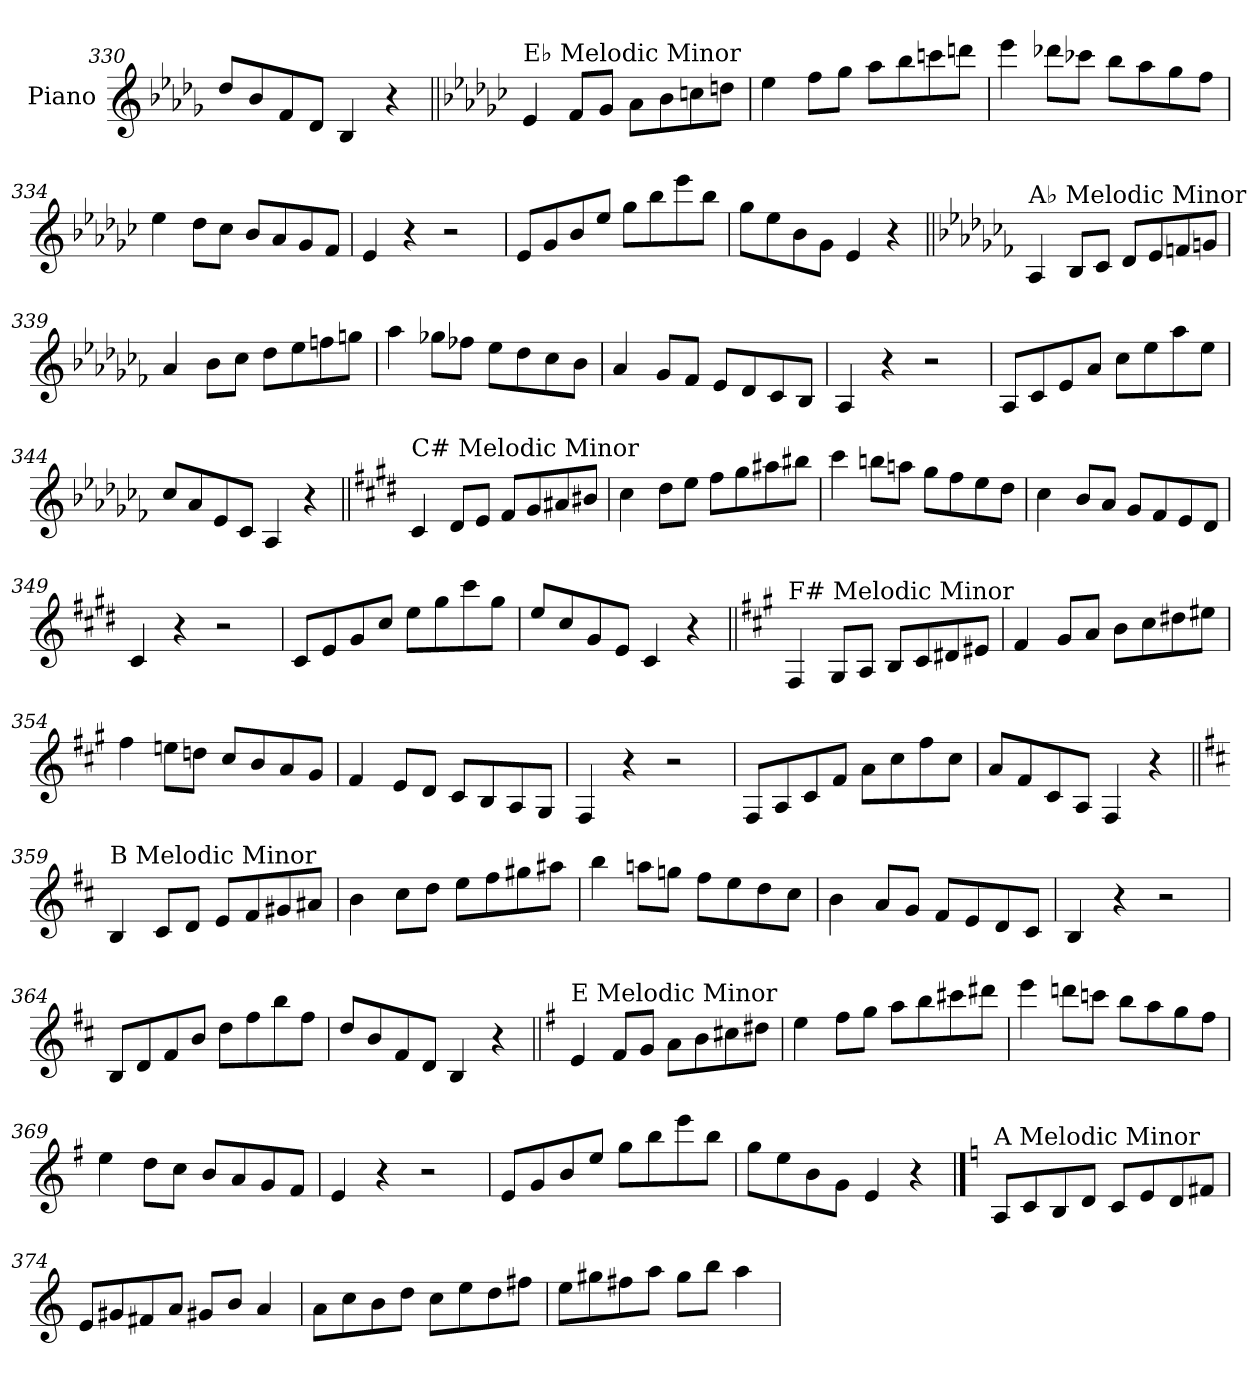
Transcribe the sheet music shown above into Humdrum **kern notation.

**kern
*part1
*staff1
*I"Piano
*I'Pno.
*clefG2
*k[b-e-a-d-g-]
=330
8dd-/L
8b-/
8f/
8d-/J
4B-/
4r
!!LO:LB:g=z
=331||
*k[b-e-a-d-g-c-]
!LO:TX:a:t=E♭ Melodic Minor
4e-/
8f/L
8g-/J
8a-\L
8b-\
8ccn\
8ddn\J
=332
4ee-\
8ff\L
8gg-\J
8aa-\L
8bb-\
8cccn\
8dddn\J
=333
4eee-\
8ddd-X\L
8ccc-X\J
8bb-\L
8aa-\
8gg-\
8ff\J
=334
4ee-\
8dd-\L
8cc-\J
8b-/L
8a-/
8g-/
8f/J
=335
4e-/
4r
2r
=336
8e-/L
8g-/
8b-/
8ee-/J
8gg-\L
8bb-\
8eee-\
8bb-\J
=337
8gg-\L
8ee-\
8b-\
8g-\J
4e-/
4r
!!LO:LB:g=z
=338||
*k[b-e-a-d-g-c-f-]
!LO:TX:a:t=A♭ Melodic Minor
4A-/
8B-/L
8c-/J
8d-/L
8e-/
8fn/
8gn/J
=339
4a-/
8b-\L
8cc-\J
8dd-\L
8ee-\
8ffn\
8ggn\J
=340
4aa-\
8gg-X\L
8ff-X\J
8ee-\L
8dd-\
8cc-\
8b-\J
=341
4a-/
8g-/L
8f-/J
8e-/L
8d-/
8c-/
8B-/J
=342
4A-/
4r
2r
=343
8A-/L
8c-/
8e-/
8a-/J
8cc-\L
8ee-\
8aa-\
8ee-\J
=344
8cc-/L
8a-/
8e-/
8c-/J
4A-/
4r
!!LO:LB:g=z
=345||
*k[f#c#g#d#]
!LO:TX:a:t=C# Melodic Minor
4c#/
8d#/L
8e/J
8f#/L
8g#/
8a#X/
8b#X/J
=346
4cc#\
8dd#\L
8ee\J
8ff#\L
8gg#\
8aa#X\
8bb#X\J
=347
4ccc#\
8bbn\L
8aan\J
8gg#\L
8ff#\
8ee\
8dd#\J
=348
4cc#\
8b/L
8a/J
8g#/L
8f#/
8e/
8d#/J
=349
4c#/
4r
2r
=350
8c#/L
8e/
8g#/
8cc#/J
8ee\L
8gg#\
8ccc#\
8gg#\J
=351
8ee/L
8cc#/
8g#/
8e/J
4c#/
4r
!!LO:LB:g=z
=352||
*k[f#c#g#]
!LO:TX:a:t=F# Melodic Minor
4F#/
8G#/L
8A/J
8B/L
8c#/
8d#X/
8e#X/J
=353
4f#/
8g#/L
8a/J
8b\L
8cc#\
8dd#X\
8ee#X\J
=354
4ff#\
8een\L
8ddn\J
8cc#/L
8b/
8a/
8g#/J
=355
4f#/
8e/L
8d/J
8c#/L
8B/
8A/
8G#/J
=356
4F#/
4r
2r
=357
8F#/L
8A/
8c#/
8f#/J
8a\L
8cc#\
8ff#\
8cc#\J
=358
8a/L
8f#/
8c#/
8A/J
4F#/
4r
!!LO:LB:g=z
=359||
*k[f#c#]
!LO:TX:a:t=B Melodic Minor
4B/
8c#/L
8d/J
8e/L
8f#/
8g#X/
8a#X/J
=360
4b\
8cc#\L
8dd\J
8ee\L
8ff#\
8gg#X\
8aa#X\J
=361
4bb\
8aan\L
8ggn\J
8ff#\L
8ee\
8dd\
8cc#\J
=362
4b\
8a/L
8g/J
8f#/L
8e/
8d/
8c#/J
=363
4B/
4r
2r
=364
8B/L
8d/
8f#/
8b/J
8dd\L
8ff#\
8bb\
8ff#\J
=365
8dd/L
8b/
8f#/
8d/J
4B/
4r
!!LO:LB:g=z
=366||
*k[f#]
!LO:TX:a:t=E Melodic Minor
4e/
8f#/L
8g/J
8a\L
8b\
8cc#X\
8dd#X\J
=367
4ee\
8ff#\L
8gg\J
8aa\L
8bb\
8ccc#X\
8ddd#X\J
=368
4eee\
8dddn\L
8cccn\J
8bb\L
8aa\
8gg\
8ff#\J
=369
4ee\
8dd\L
8cc\J
8b/L
8a/
8g/
8f#/J
=370
4e/
4r
2r
=371
8e/L
8g/
8b/
8ee/J
8gg\L
8bb\
8eee\
8bb\J
=372
8gg\L
8ee\
8b\
8g\J
4e/
4r
!!LO:PB:g=z
==373
*k[]
!LO:TX:a:t=A Melodic Minor
8A/L
8c/
8B/
8d/J
8c/L
8e/
8d/
8f#X/J
=374
8e/L
8g#X/
8f#X/
8a/J
8g#X/L
8b/J
4a/
=375
8a\L
8cc\
8b\
8dd\J
8cc\L
8ee\
8dd\
8ff#X\J
=376
8ee\L
8gg#X\
8ff#X\
8aa\J
8gg#\L
8bb\J
4aa\
=
*-
